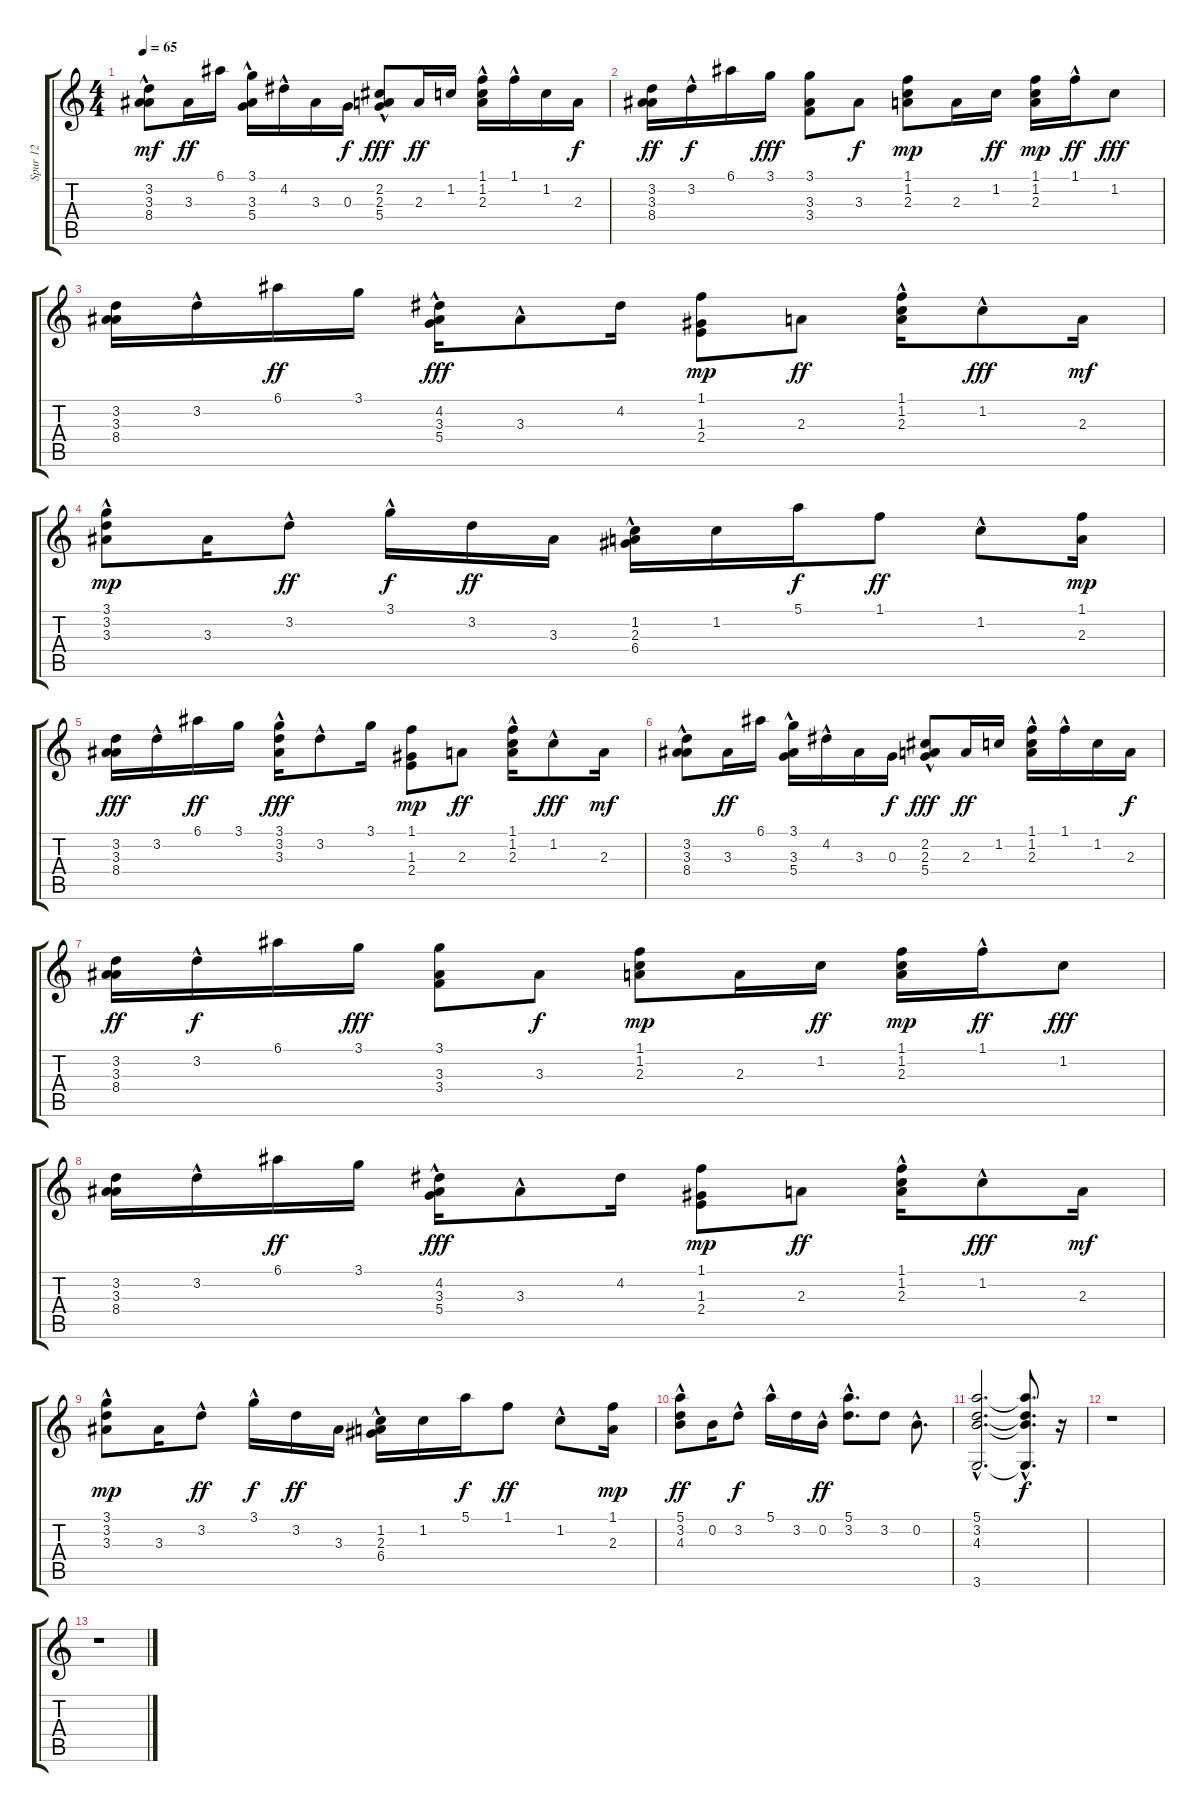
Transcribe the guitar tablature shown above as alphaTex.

\track ("Spur 12" "Spur 12") {instrument acousticguitarsteel}
\staff {score tabs}
\tuning (E4 B3 G3 D3 A2 E2) {hide}
\ts (4 4)
\tempo 65
\clef g2
\ks c
(3.2 3.3 8.4{hac}).8{dy mf} 3.3.16{dy ff} 6.1.16 (3.1 3.3 5.4{hac}).16 4.2{hac}.16 3.3.16 0.3.16{dy f} (2.2 2.3 5.4{hac}).8{dy fff} 2.3.16{dy ff} 1.2.16 (1.1 1.2 2.3{hac}).16 1.1{hac}.16 1.2.16 2.3.16{dy f} |
(3.2 3.3 8.4).16{dy ff} 3.2{hac}.16{dy f} 6.1.16 3.1.16{dy fff} (3.1 3.3 3.4).8 3.3.8{dy f} (1.1 1.2 2.3).8{dy mp} 2.3.16 1.2.16{dy ff} (1.1 1.2 2.3).16{dy mp} 1.1{hac}.16{dy ff} 1.2.8{dy fff} |
(3.2 3.3 8.4).16 3.2{hac}.16 6.1.16{dy ff} 3.1.16 (4.2{hac} 3.3 5.4).16{dy fff} 3.3{hac}.8 4.2.16 (1.1 1.3 2.4).8{dy mp} 2.3.8{dy ff} (1.1 1.2 2.3{hac}).16 1.2{hac}.8{dy fff} 2.3.16{dy mf} |
(3.1 3.2{hac} 3.3).8{dy mp instrument acousticguitarsteel} 3.3.16 3.2{hac}.8{dy ff} 3.1{hac}.16{dy f} 3.2.16{dy ff} 3.3.16 (1.2 2.3{hac} 6.4).16 1.2.16 5.1.16{dy f} 1.1.8{dy ff} 1.2{hac}.8 (1.1 2.3).16{dy mp} |
(3.2 3.3 8.4).16{dy fff instrument acousticguitarsteel} 3.2{hac}.16 6.1.16{dy ff} 3.1.16 (3.1{hac} 3.2 3.3).16{dy fff} 3.2{hac}.8 3.1.16 (1.1 1.3 2.4).8{dy mp} 2.3.8{dy ff} (1.1 1.2 2.3{hac}).16 1.2{hac}.8{dy fff} 2.3.16{dy mf} |
(3.2 3.3 8.4{hac}).8 3.3.16{dy ff} 6.1.16 (3.1 3.3 5.4{hac}).16 4.2{hac}.16 3.3.16 0.3.16{dy f} (2.2 2.3 5.4{hac}).8{dy fff} 2.3.16{dy ff} 1.2.16 (1.1 1.2 2.3{hac}).16 1.1{hac}.16 1.2.16 2.3.16{dy f} |
(3.2 3.3 8.4).16{dy ff} 3.2{hac}.16{dy f} 6.1.16 3.1.16{dy fff} (3.1 3.3 3.4).8 3.3.8{dy f} (1.1 1.2 2.3).8{dy mp} 2.3.16 1.2.16{dy ff} (1.1 1.2 2.3).16{dy mp} 1.1{hac}.16{dy ff} 1.2.8{dy fff} |
(3.2 3.3 8.4).16 3.2{hac}.16 6.1.16{dy ff} 3.1.16 (4.2{hac} 3.3 5.4).16{dy fff} 3.3{hac}.8 4.2.16 (1.1 1.3 2.4).8{dy mp} 2.3.8{dy ff} (1.1 1.2 2.3{hac}).16 1.2{hac}.8{dy fff} 2.3.16{dy mf} |
(3.1 3.2{hac} 3.3).8{dy mp instrument acousticguitarsteel} 3.3.16 3.2{hac}.8{dy ff} 3.1{hac}.16{dy f} 3.2.16{dy ff} 3.3.16 (1.2 2.3{hac} 6.4).16 1.2.16 5.1.16{dy f} 1.1.8{dy ff} 1.2{hac}.8 (1.1 2.3).16{dy mp} |
(5.1 3.2{hac} 4.3).8{dy ff instrument acousticguitarsteel} 0.2.16 3.2{hac}.8{dy f} 5.1{hac}.16 3.2.16 0.2{hac}.16{dy ff} (5.1 3.2{hac}).8{d} 3.2.8 0.2{hac}.8{d} |
(5.1{hac} 3.2{hac} 4.3{hac} 3.6{hac}).2{d} (5.1{hac t} 3.2{t} 4.3{hac t} 3.6{hac t}).8{d dy f} r.16 |
r.1 |
r.1
